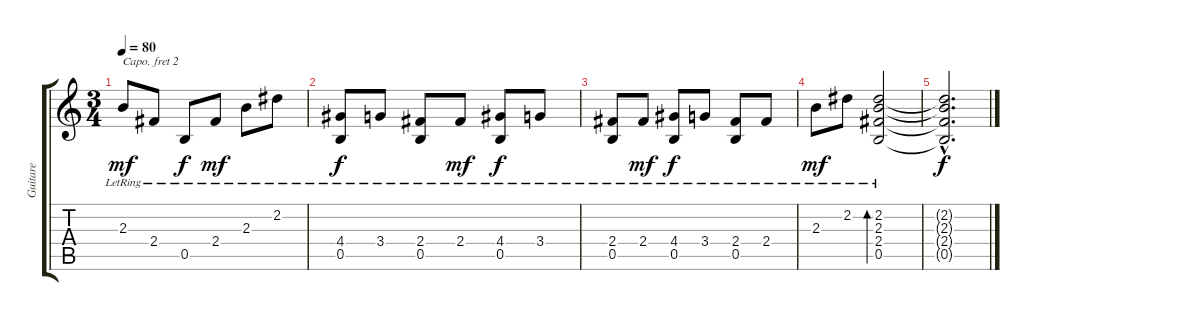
\track ("Guitare" "Guitare") {instrument acousticguitarnylon}
\staff {score tabs}
\capo 2
\tuning (E4 B3 G3 D3 A2 E2) {hide}
\ts (3 4)
\tempo 80
\clef g2
\ks c
2.3{lr}.8{dy mf} 2.4{lr}.8 0.5{lr}.8{dy f} 2.4{lr}.8{dy mf} 2.3{lr}.8 2.2{lr}.8 |
(4.4{lr} 0.5{lr}).8{dy f} 3.4{lr}.8 (2.4{lr} 0.5{lr}).8 2.4{lr}.8{dy mf} (4.4{lr} 0.5{lr}).8{dy f} 3.4{lr}.8 |
(2.4{lr} 0.5{lr}).8 2.4{lr}.8{dy mf} (4.4{lr} 0.5{lr}).8{dy f} 3.4{lr}.8 (2.4{lr} 0.5{lr}).8 2.4{lr}.8 |
2.3{lr}.8{dy mf} 2.2{lr}.8 (2.2{lr} 2.3{lr} 2.4{lr} 0.5{lr}).2{bd 240} |
(2.2{hac t} 2.3{hac t} 2.4{hac t} 0.5{hac t}).2{d dy f}
